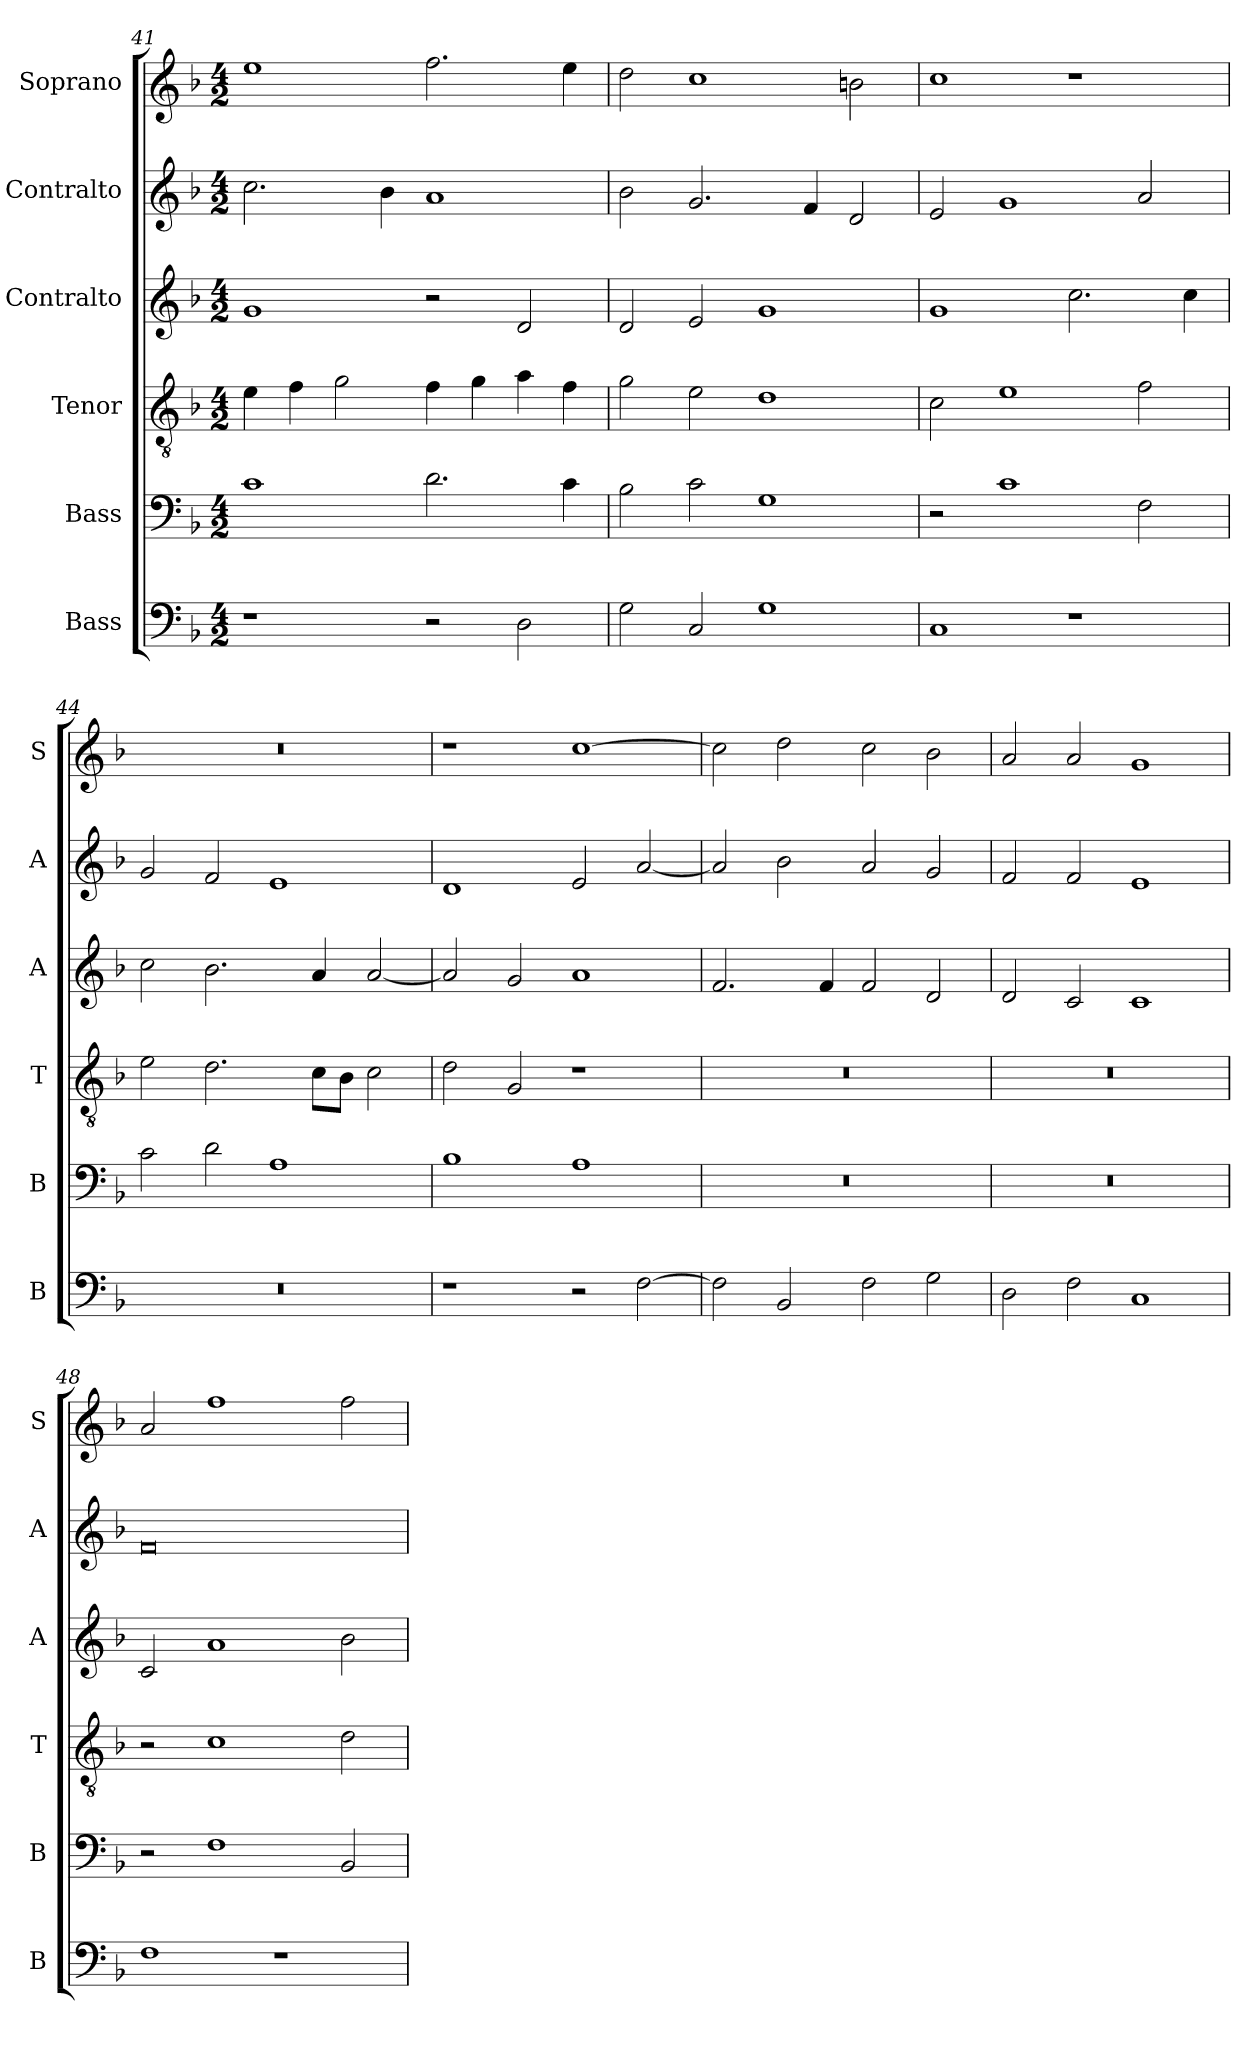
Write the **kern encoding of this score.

**kern	**kern	**kern	**kern	**kern	**kern
*part6	*part5	*part4	*part3	*part2	*part1
*staff6	*staff5	*staff4	*staff3	*staff2	*staff1
*I"Bass	*I"Bass	*I"Tenor	*I"Contralto	*I"Contralto	*I"Soprano
*I'B	*I'B	*I'T	*I'A	*I'A	*I'S
*clefF4	*clefF4	*clefGv2	*clefG2	*clefG2	*clefG2
*k[b-]	*k[b-]	*k[b-]	*k[b-]	*k[b-]	*k[b-]
*F:ion	*F:ion	*F:ion	*F:ion	*F:ion	*F:ion
*M4/2	*M4/2	*M4/2	*M4/2	*M4/2	*M4/2
=41	=41	=41	=41	=41	=41
1r	1c	4e	1g	2.cc	1ee
.	.	4f	.	.	.
.	.	2g	.	.	.
.	.	.	.	4b-	.
2r	2.d	4f	2r	1a	2.ff
.	.	4g	.	.	.
2D	.	4a	2d	.	.
.	4c	4f	.	.	4ee
=42	=42	=42	=42	=42	=42
2G	2B-	2g	2d	2b-	2dd
2C	2c	2e	2e	2.g	1cc
1G	1G	1d	1g	.	.
.	.	.	.	4f	.
.	.	.	.	2d	2bn
=43	=43	=43	=43	=43	=43
1C	2r	2c	1g	2e	1cc
.	1c	1e	.	1g	.
1r	.	.	2.cc	.	1r
.	2F	2f	.	2a	.
.	.	.	4cc	.	.
=44	=44	=44	=44	=44	=44
0r	2c	2e	2cc	2g	0r
.	2d	2.d	2.b-	2f	.
.	1A	.	.	1e	.
.	.	8c\L	4a	.	.
.	.	8B-\J	.	.	.
.	.	2c	[2a	.	.
=45	=45	=45	=45	=45	=45
1r	1B-	2d	2a]	1d	1r
.	.	2G	2g	.	.
2r	1A	1r	1a	2e	[1cc
[2F	.	.	.	[2a	.
=46	=46	=46	=46	=46	=46
2F]	0r	0r	2.f	2a]	2cc]
2BB-	.	.	.	2b-	2dd
.	.	.	4f	.	.
2F	.	.	2f	2a	2cc
2G	.	.	2d	2g	2b-
=47	=47	=47	=47	=47	=47
2D	0r	0r	2d	2f	2a
2F	.	.	2c	2f	2a
1C	.	.	1c	1e	1g
=48	=48	=48	=48	=48	=48
1F	2r	2r	2c	0f	2a
.	1F	1c	1a	.	1ff
1r	.	.	.	.	.
.	2BB-	2d	2b-	.	2ff
=	=	=	=	=	=
*-	*-	*-	*-	*-	*-
